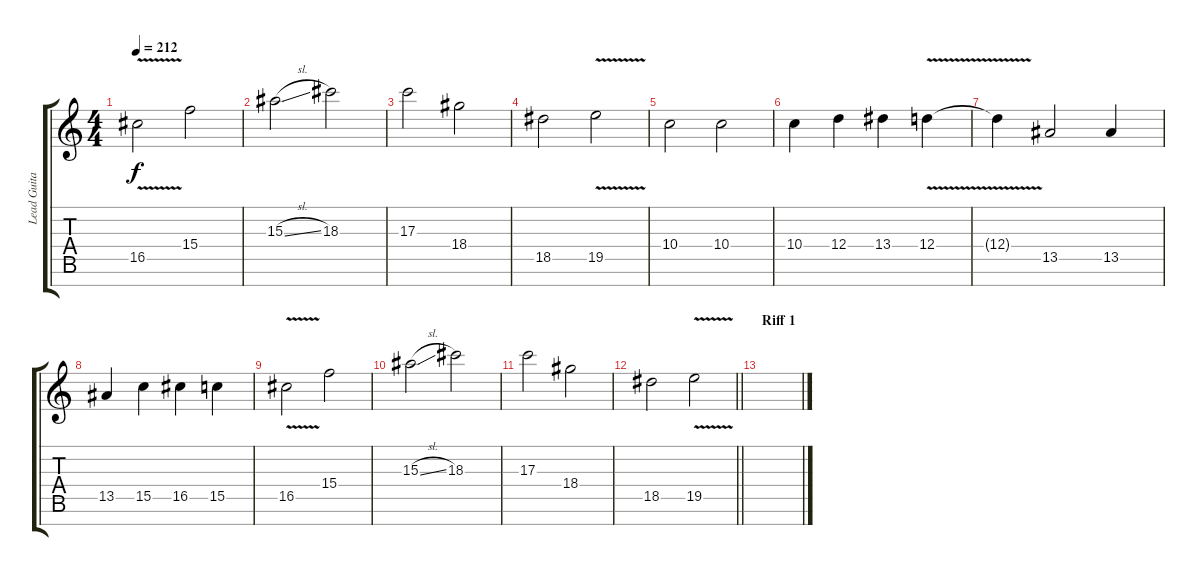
\track ("Lead Guitar" "Lead Guita") {instrument distortionguitar}
\staff {score tabs}
\tuning (E4 B3 G3 D3 A2 E2 B1) {hide}
\ts (4 4)
\tempo 212
\clef g2
\ks c
16.5{v}.2{dy f} 15.4.2 |
15.3{sl}.2 18.3.2 |
17.3.2 18.4.2 |
18.5.2 19.5{v}.2 |
10.4.2 10.4.2 |
10.4.4 12.4.4 13.4.4 12.4{v}.4 |
12.4{t}.4 13.5.2 13.5.4 |
13.5.4 15.5.4 16.5.4 15.5.4 |
16.5{v}.2 15.4.2 |
15.3{sl}.2 18.3.2 |
17.3.2 18.4.2 |
\barLineRight lightlight
18.5.2 19.5{v}.2 |
\section ("" "Riff 1")
